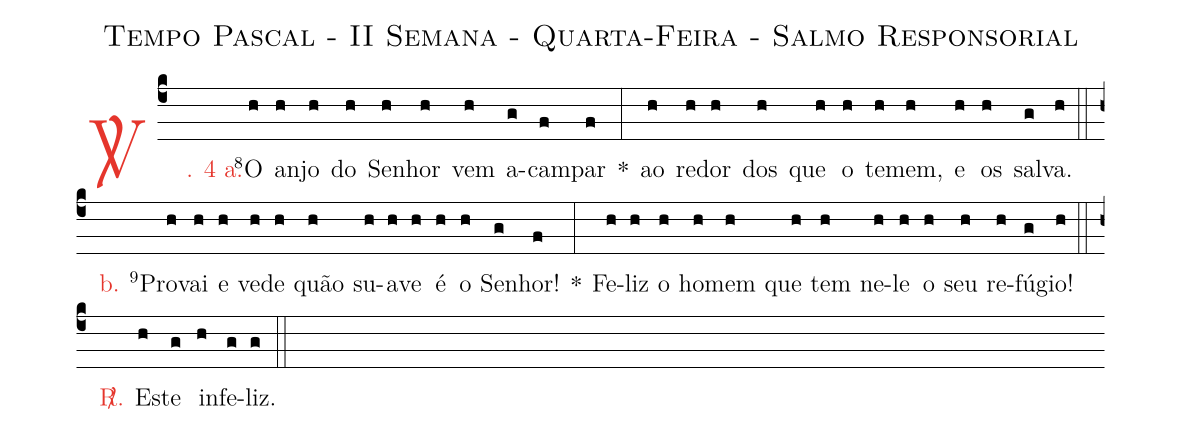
name: Tempo Pascal - II Semana - Quarta-Feira - Salmo Responsorial;
%%
(c4)

<c><sp>V/</sp>. 4 a.</c>() <v>\VSup{8}</v>O(h) an(h)jo(h) do(h) Se(h)nhor(h) vem(h) a(g)cam(f)par(f) *(:)
ao(h) re(h)dor(h) dos(h) que(h) o(h) te(h)mem,(h) e(h) os(h) sal(g)va.(h)

(::)

<nlba><c>b.</c>() <v>\VSup{9}</v>Pro</nlba>(h)vai(h) e(h) ve(h)de(h) quão(h) su(h)a(h)ve(h) é(h) o(h) Se(g)nhor!(f) *(:)
Fe(h)liz(h) o(h) ho(h)mem(h) que(h) tem(h) ne(h)le(h) o(h) seu(h) re(h)fú(g)gio!(h)

(::)

<nlba><c><sp>R/</sp>.</c>() Es</nlba>(h)te(g) in(h)fe(g)liz.(g)

(::)
